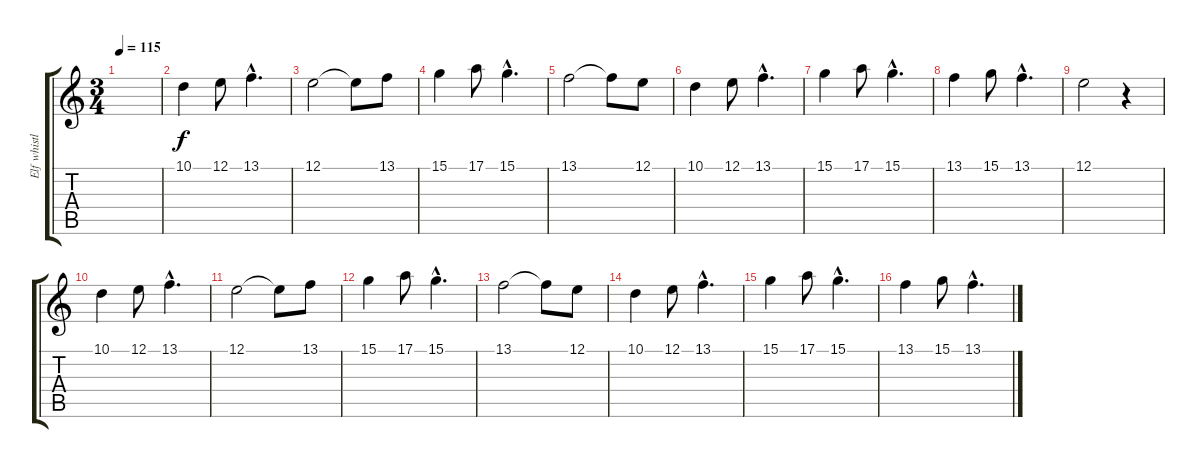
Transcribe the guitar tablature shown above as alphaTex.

\track ("Elf whistling" "Elf whistl") {instrument whistle}
\staff {score tabs}
\tuning (E4 B3 G3 D3 A2 E2) {hide}
\ts (3 4)
\tempo 115
\clef g2
\ks c
|
10.1.4 12.1.8 13.1{hac}.4{d} |
12.1.2 12.1{t}.8 13.1.8 |
15.1.4 17.1.8 15.1{hac}.4{d} |
13.1.2 13.1{t}.8 12.1.8 |
10.1.4 12.1.8 13.1{hac}.4{d} |
15.1.4 17.1.8 15.1{hac}.4{d} |
13.1.4 15.1.8 13.1{hac}.4{d} |
12.1.2 r.4 |
10.1.4 12.1.8 13.1{hac}.4{d} |
12.1.2 12.1{t}.8 13.1.8 |
15.1.4 17.1.8 15.1{hac}.4{d} |
13.1.2 13.1{t}.8 12.1.8 |
10.1.4 12.1.8 13.1{hac}.4{d} |
15.1.4 17.1.8 15.1{hac}.4{d} |
13.1.4 15.1.8 13.1{hac}.4{d}
